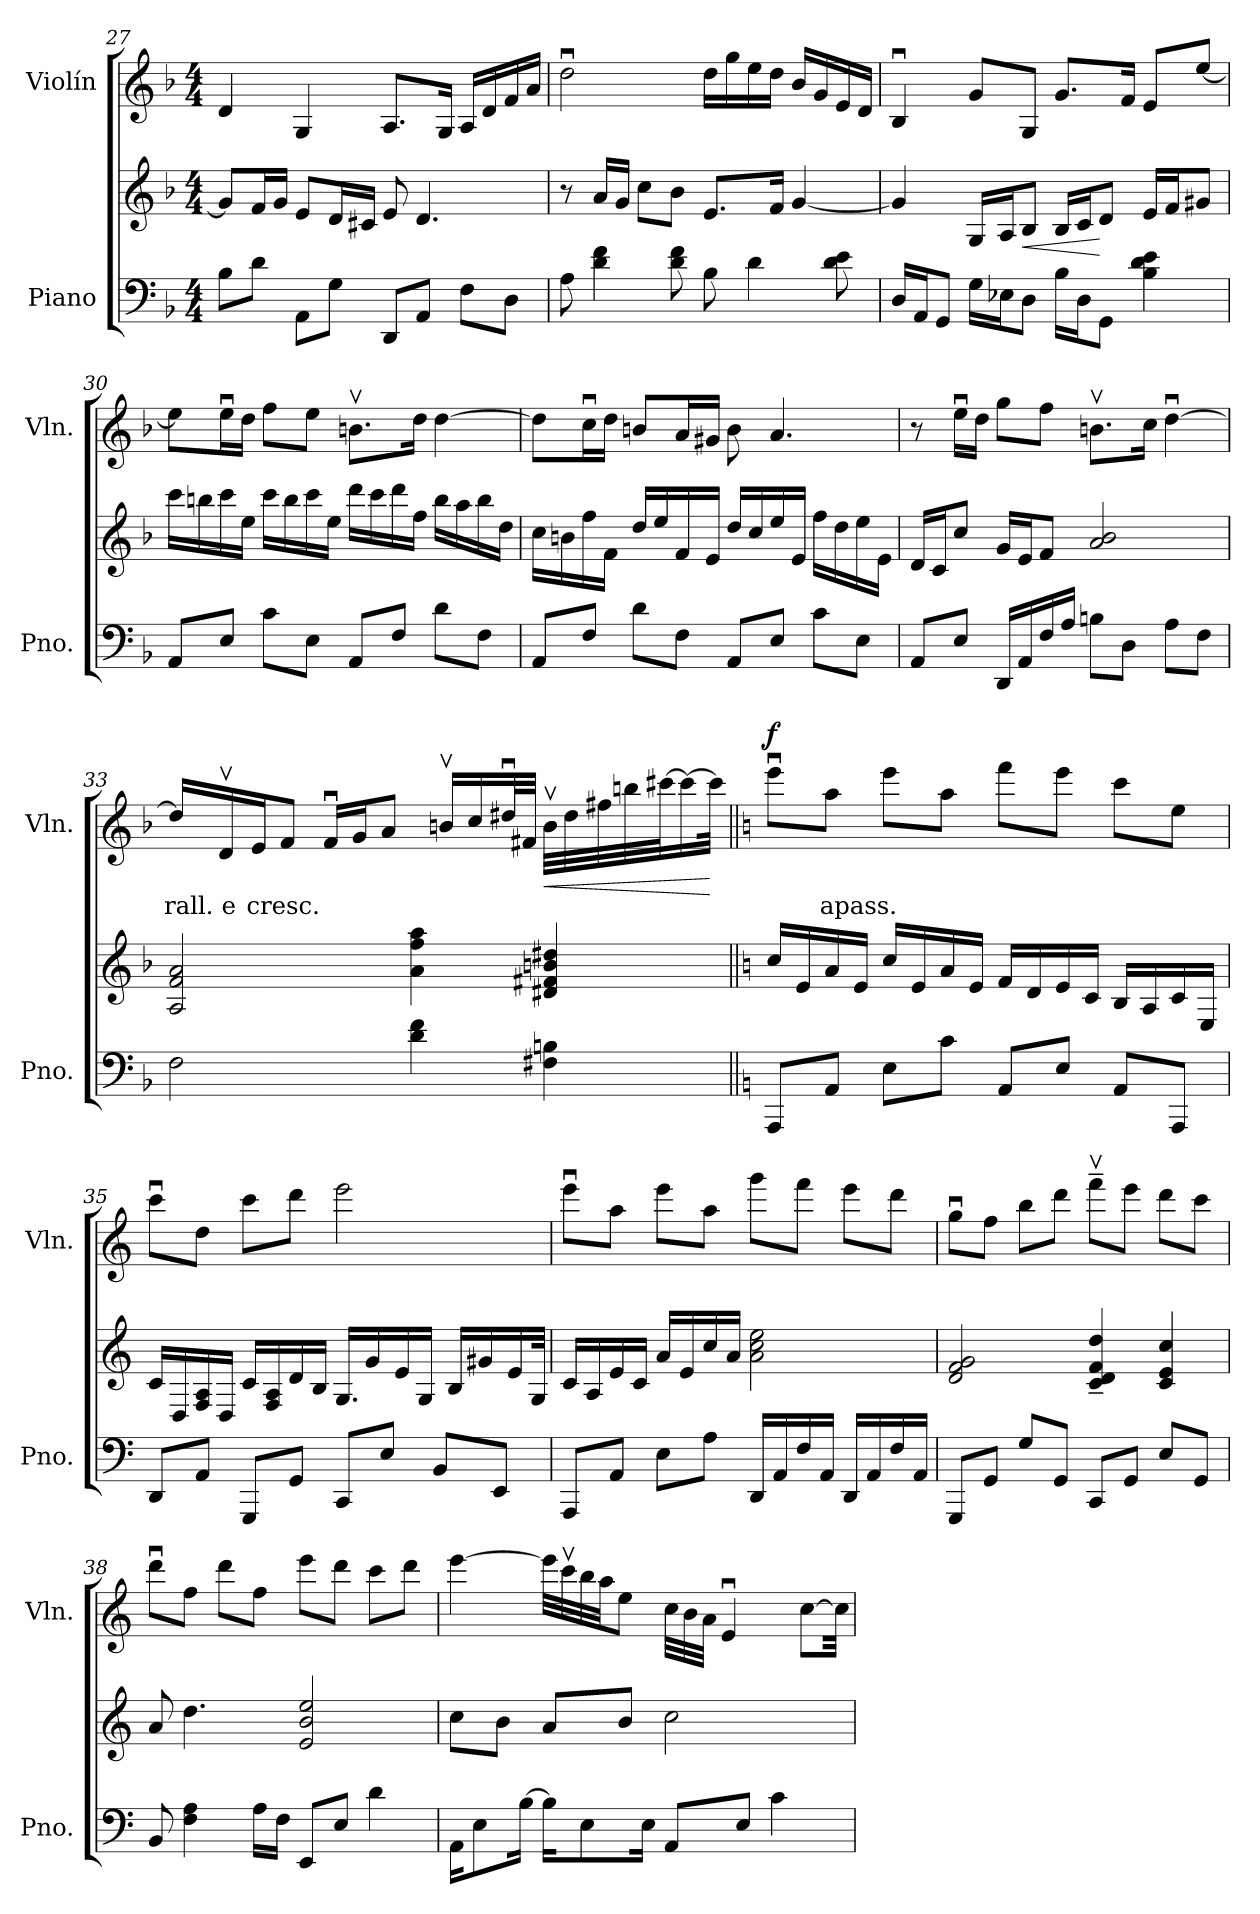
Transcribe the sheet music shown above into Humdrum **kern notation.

**kern	**kern	**dynam	**kern	**text	**dynam
*part2	*part2	*part2	*part1	*part1	*part1
*staff3	*staff2	*staff2/3	*staff1	*staff1	*staff1
*I"Piano	*	*	*I"Violín	*	*
*I'Pno.	*	*	*I'Vln.	*	*
*clefF4	*clefG2	*	*clefG2	*	*
*k[b-]	*k[b-]	*	*k[b-]	*	*
*M4/4	*M4/4	*	*M4/4	*	*
=27	=27	=27	=27	=27	=27
8B-L	8gL]	.	4d	.	.
8dJ	16fL	.	.	.	.
.	16gJJ	.	.	.	.
8AAL	8eL	.	4G	.	.
8GJ	16dL	.	.	.	.
.	16c#XJJ	.	.	.	.
8DDL	8e	.	8.AL	.	.
8AAJ	4.d	.	.	.	.
.	.	.	16GJk	.	.
8FL	.	.	16ALL	.	.
.	.	.	16d	.	.
8DJ	.	.	16f	.	.
.	.	.	16aJJ	.	.
=28	=28	=28	=28	=28	=28
8A	8r	.	2ddu	.	.
4d 4f	16aLL	.	.	.	.
.	16gJJ	.	.	.	.
.	8ccL	.	.	.	.
8d 8f	8b-J	.	.	.	.
8B-	8.eL	.	16ddLL	.	.
.	.	.	16gg	.	.
4d	.	.	16ee	.	.
.	16fJk	.	16ddJJ	.	.
.	[4g	.	16b-LL	.	.
.	.	.	16g	.	.
8d 8e	.	.	16e	.	.
.	.	.	16dJJ	.	.
=29	=29	=29	=29	=29	=29
16DLL	4g]	.	4B-u	.	.
16AAJ	.	.	.	.	.
8GGJ	.	.	.	.	.
16GLL	16GLL	.	8gL	.	.
16E-XJ	16AJ	.	.	.	.
!	!	!LO:HP:b	!	!	!
8DJ	8B-J	<	8GJ	.	.
16B-LL	16B-LL	.	8.gL	.	.
16DJ	16cJ	.	.	.	.
8GGJ	8dJ	[	.	.	.
.	.	.	16fJk	.	.
4B- 4d 4e	16eLL	.	8eL	.	.
.	16fJ	.	.	.	.
.	8g#XJ	.	[8eeJ	.	.
=30	=30	=30	=30	=30	=30
8AAL	16cccLL	.	8eeL]	.	.
.	16bbn	.	.	.	.
8EJ	16ccc	.	16eeuL	.	.
.	16eeJJ	.	16ddJJ	.	.
8cL	16cccLL	.	8ffL	.	.
.	16bb	.	.	.	.
8EJ	16ccc	.	8eeJ	.	.
.	16eeJJ	.	.	.	.
8AAL	16dddLL	.	8.bnvL	.	.
.	16ccc	.	.	.	.
8FJ	16ddd	.	.	.	.
.	16ffJJ	.	16ddJk	.	.
8dL	16bbLL	.	[4dd	.	.
.	16aa	.	.	.	.
8FJ	16bb	.	.	.	.
.	16ddJJ	.	.	.	.
=31	=31	=31	=31	=31	=31
8AAL	16ccLL	.	8ddL]	.	.
.	16bn	.	.	.	.
8FJ	16ff	.	16ccuL	.	.
.	16fJJ	.	16ddJJ	.	.
8dL	16ddLL	.	8bnL	.	.
.	16ee	.	.	.	.
8FJ	16f	.	16aL	.	.
.	16eJJ	.	16g#XJJ	.	.
8AAL	16ddLL	.	8b	.	.
.	16cc	.	.	.	.
8EJ	16ee	.	4.a	.	.
.	16eJJ	.	.	.	.
8cL	16ffLL	.	.	.	.
.	16dd	.	.	.	.
8EJ	16ee	.	.	.	.
.	16eJJ	.	.	.	.
=32	=32	=32	=32	=32	=32
8AAL	16dLL	.	8r	.	.
.	16cJ	.	.	.	.
8EJ	8ccJ	.	16eeuLL	.	.
.	.	.	16ddJJ	.	.
16DDLL	16gLL	.	8ggL	.	.
16AA	16eJ	.	.	.	.
16F	8fJ	.	8ffJ	.	.
16AJJ	.	.	.	.	.
8BnL	2a 2b-	.	8.bnvL	.	.
8DJ	.	.	.	.	.
.	.	.	16ccJk	.	.
8AL	.	.	[4ddu	.	.
8FJ	.	.	.	.	.
=33	=33	=33	=33	=33	=33
2F	2a 2f 2A	.	16ddLL]	rall.	.
.	.	.	16dv	e	.
.	.	.	16eJ	cresc.	.
.	.	.	8fJ	.	.
.	.	.	16fuLL	.	.
.	.	.	16gJ	.	.
.	.	.	8aJ	.	.
4d 4f	4aa 4ff 4a	.	.	.	.
.	.	.	16bnvLL	.	.
.	.	.	16cc	.	.
.	.	.	32dd#XuL	.	.
.	.	.	32f#XJJJ	.	.
!	!	!	!	!	!LO:HP:b
4F#X 4Bn	4dd#X 4bn 4d#X 4f#X	.	32bvLLL	.	<
.	.	.	32dd#	.	.
.	.	.	32ff#X	.	.
.	.	.	32bbn	.	.
.	.	.	[32ccc#XJ	.	.
.	.	.	16ccc#_	.	.
.	.	.	32ccc#JJk]	.	[
=34||	=34||	=34||	=34||	=34||	=34||
*k[]	*k[]	*	*k[]	*	*
!	!	!	!	!	!LO:DY:b
8AAAL	16ccLL	.	8eeeuL	.	f
.	16e	.	.	.	.
8AAJ	16a	.	8aaJ	apass.	.
.	16eJJ	.	.	.	.
8EL	16ccLL	.	8eeeL	.	.
.	16e	.	.	.	.
8cJ	16a	.	8aaJ	.	.
.	16eJJ	.	.	.	.
8AAL	16fLL	.	8fffL	.	.
.	16d	.	.	.	.
8EJ	16e	.	8eeeJ	.	.
.	16cJJ	.	.	.	.
8AAL	16BLL	.	8cccL	.	.
.	16A	.	.	.	.
8AAAJ	16c	.	8eeJ	.	.
.	16EJJ	.	.	.	.
=35	=35	=35	=35	=35	=35
8DDL	16cLL	.	8cccuL	.	.
.	16D	.	.	.	.
8AAJ	16A 16F	.	8ddJ	.	.
.	16DJJ	.	.	.	.
8GGGL	16cLL	.	8cccL	.	.
.	16A 16F	.	.	.	.
8GGJ	16d	.	8dddJ	.	.
.	16BJJ	.	.	.	.
8CCL	16.GLL	.	2eee	.	.
.	16g	.	.	.	.
8EJ	.	.	.	.	.
.	16e	.	.	.	.
.	16GJJ	.	.	.	.
8BBL	.	.	.	.	.
.	16BLL	.	.	.	.
.	16g#X	.	.	.	.
8EEJ	.	.	.	.	.
.	16e	.	.	.	.
.	32GJJk	.	.	.	.
=36	=36	=36	=36	=36	=36
8AAAL	16cLL	.	8eeeuL	.	.
.	16A	.	.	.	.
8AAJ	16e	.	8aaJ	.	.
.	16cJJ	.	.	.	.
8EL	16aLL	.	8eeeL	.	.
.	16e	.	.	.	.
8AJ	16cc	.	8aaJ	.	.
.	16aJJ	.	.	.	.
16DDLL	2ee 2cc 2a	.	8gggL	.	.
16AA	.	.	.	.	.
16F	.	.	8fffJ	.	.
16AAJJ	.	.	.	.	.
16DDLL	.	.	8eeeL	.	.
16AA	.	.	.	.	.
16F	.	.	8dddJ	.	.
16AAJJ	.	.	.	.	.
=37	=37	=37	=37	=37	=37
8GGGL	2f 2d 2g	.	8gguL	.	.
8GGJ	.	.	8ffJ	.	.
8GL	.	.	8bbL	.	.
8GGJ	.	.	8dddJ	.	.
8CCL	4dd~ 4f~ 4c~ 4d~	.	8fffv~L	.	.
8GGJ	.	.	8eeeJ	.	.
8EL	4cc 4c 4e	.	8dddL	.	.
8GGJ	.	.	8cccJ	.	.
=38	=38	=38	=38	=38	=38
8BB	8a	.	8ddduL	.	.
4A 4F	4.dd	.	8ffJ	.	.
.	.	.	8dddL	.	.
16ALL	.	.	8ffJ	.	.
16FJJ	.	.	.	.	.
8EEL	2ee 2b 2e	.	8eeeL	.	.
8EJ	.	.	8dddJ	.	.
4d	.	.	8cccL	.	.
.	.	.	8dddJ	.	.
=39	=39	=39	=39	=39	=39
16AAKL	8ccL	.	[4eee	.	.
8E	.	.	.	.	.
.	8bJ	.	.	.	.
[16BJk	.	.	.	.	.
16BKL]	8aL	.	32eeeLLL]	.	.
.	.	.	32cccv	.	.
8E	.	.	32bb	.	.
.	.	.	32aaJJ	.	.
.	8bJ	.	8eeJ	.	.
16EJk	.	.	.	.	.
8AAL	2cc	.	32ccLLL	.	.
.	.	.	32b	.	.
.	.	.	32aJJJ	.	.
.	.	.	4eu	.	.
8EJ	.	.	.	.	.
4c	.	.	.	.	.
.	.	.	[8ccL	.	.
.	.	.	32ccJkk]	.	.
=	=	=	=	=	=
*-	*-	*-	*-	*-	*-
